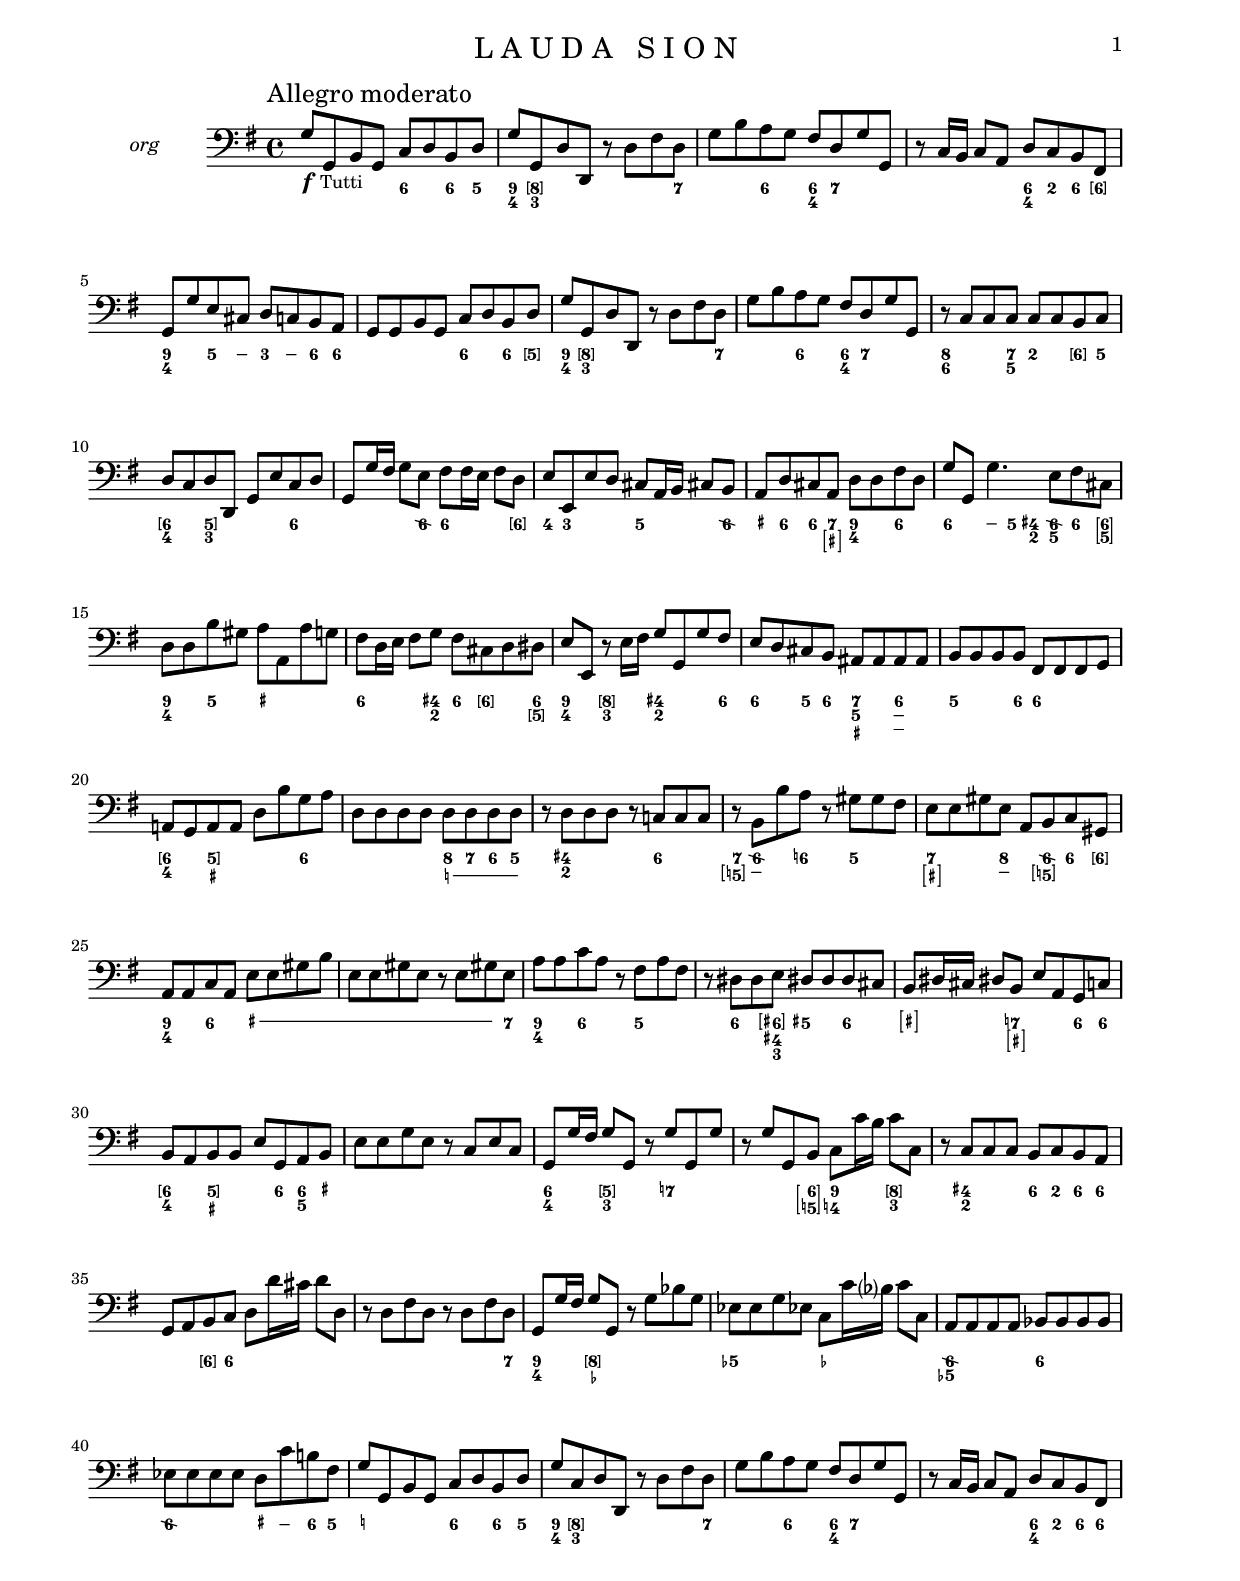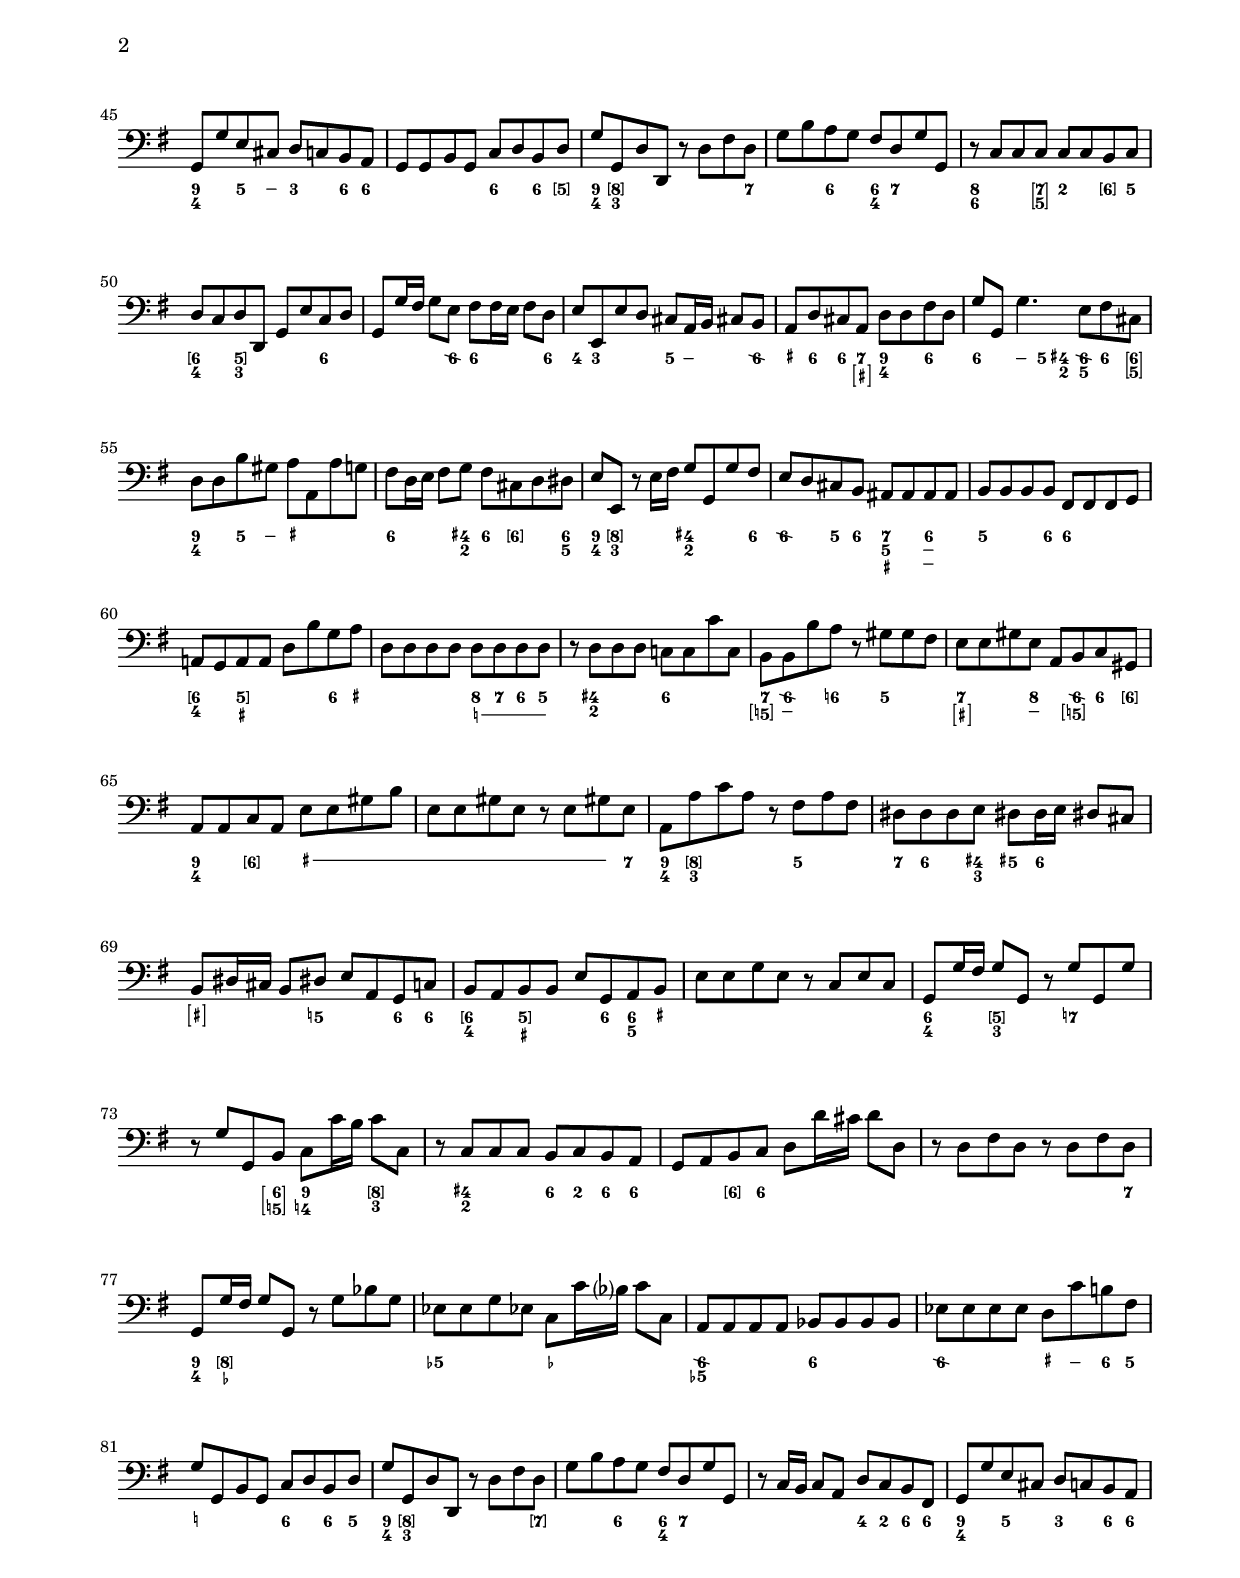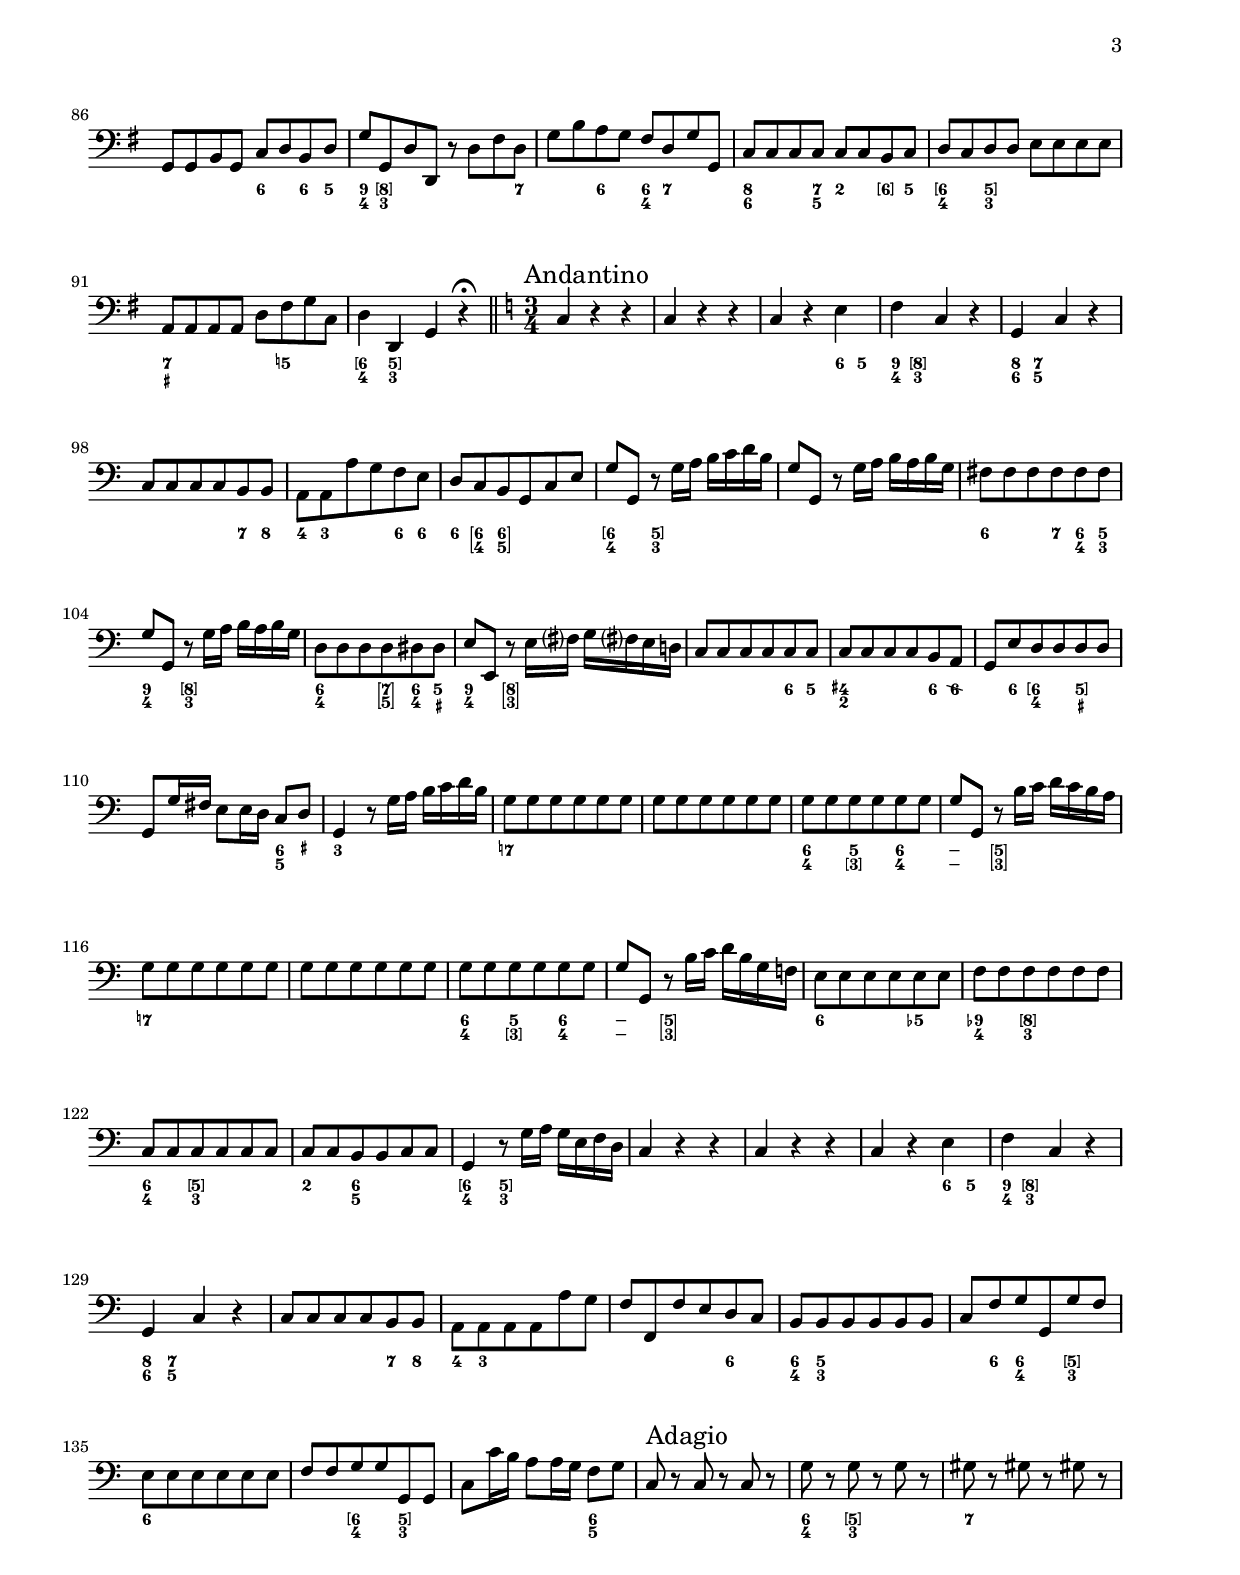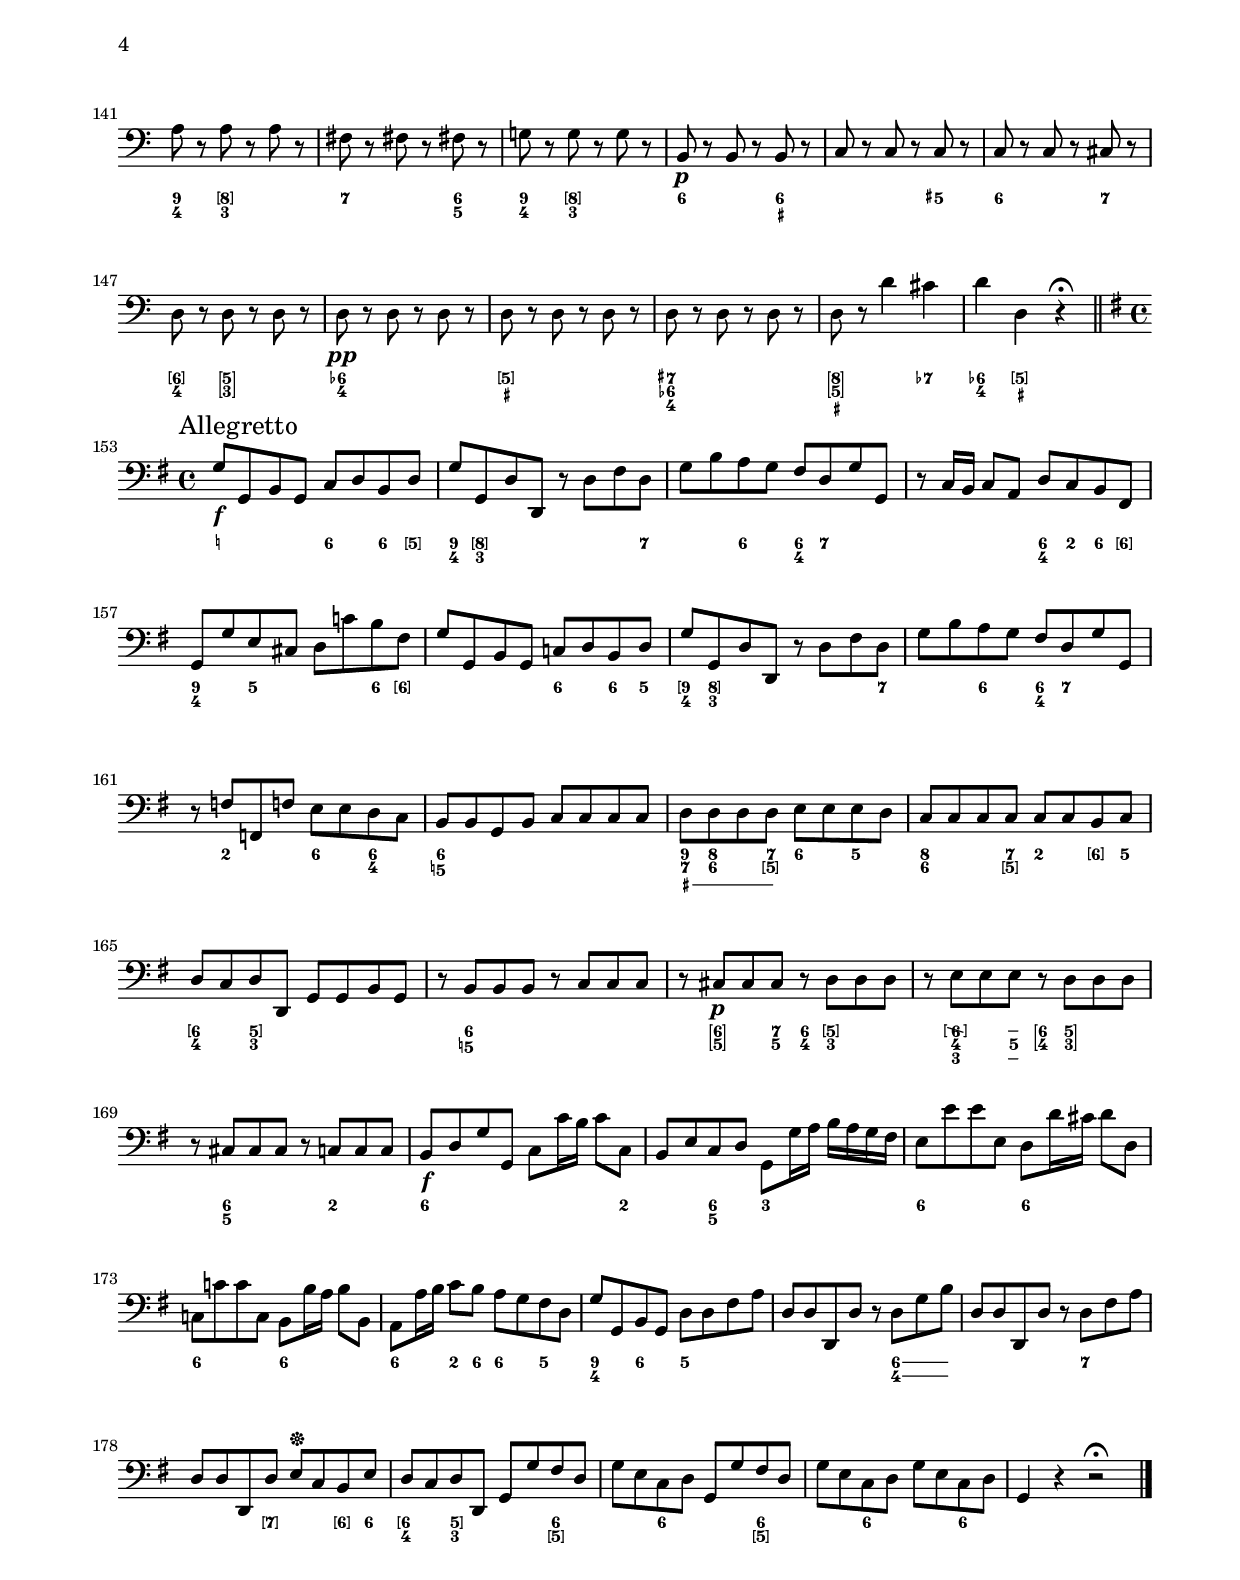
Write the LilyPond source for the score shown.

% (c) 2020 by Wolfgang Esser-Skala.
% This file is licensed under the Creative Commons Attribution-NonCommercial-ShareAlike 4.0 International License.
% To view a copy of this license, visit http://creativecommons.org/licenses/by-nc-sa/4.0/.

\version "2.18.0"

\include "../definitions.ly"

\paper {
	indent = 1\cm
	top-margin = 1.5\cm
	system-separator-markup = ##f
	system-system-spacing =
    #'((basic-distance . 18)
       (minimum-distance . 18)
       (padding . -100)
       (stretchability . 0))

	top-system-spacing =
    #'((basic-distance . 12)
       (minimum-distance . 12)
       (padding . -100)
       (stretchability . 0))

	top-markup-spacing =
    #'((basic-distance . 0)
       (minimum-distance . 0)
       (padding . -100)
       (stretchability . 0))

	markup-system-spacing =
    #'((basic-distance . 12)
       (minimum-distance . 12)
       (padding . -100)
       (stretchability . 0))

	systems-per-page = #9
}

#(set-global-staff-size 17.82)

\layout {
	\context {
		\Staff
		instrumentName = "org"
	}
}

\book {
	\bookpart {
		\header {
			title = "L A U D A   S I O N"
		}
		\paper { indent = 2\cm }
		\score {
			<<
				\new Staff { \Organo }
				\new FiguredBass { \BassFigures }
			>>
		}
	}
}
